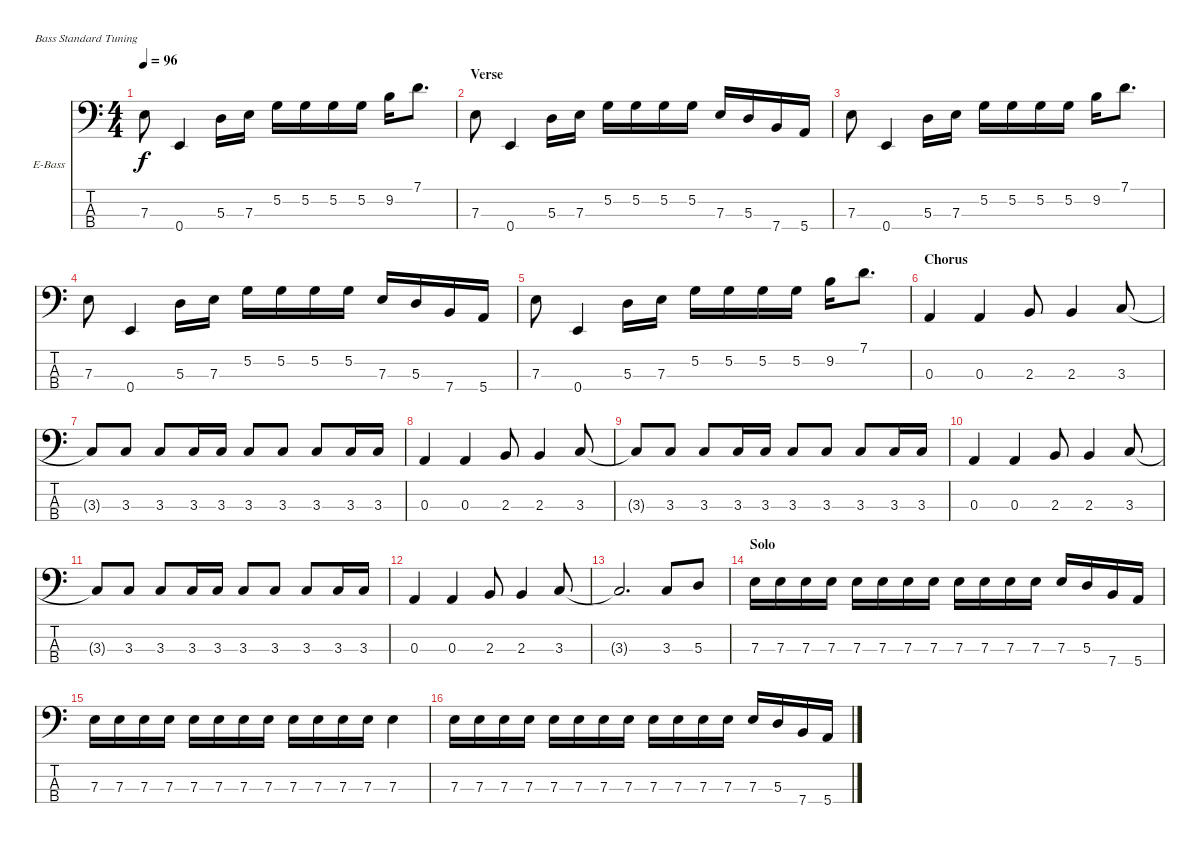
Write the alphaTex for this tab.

\defaultSystemsLayout 4
\bracketExtendMode nobrackets
\firstSystemTrackNameOrientation horizontal
\otherSystemsTrackNameOrientation horizontal
\track ("Jeff Ament" "E-Bass") {instrument electricbassfinger}
\staff {score tabs}
\tuning (G2 D2 A1 E1)
\ts (4 4)
\tempo 96
\clef f4
\ks c
7.3.8{dy f} 0.4.4 5.3.16 7.3.16 5.2.16 5.2.16 5.2.16 5.2.16 9.2.16 7.1.8{d} |
\section ("" "Verse")
7.3.8 0.4.4 5.3.16 7.3.16 5.2.16 5.2.16 5.2.16 5.2.16 7.3.16 5.3.16 7.4.16 5.4.16 |
7.3.8 0.4.4 5.3.16 7.3.16 5.2.16 5.2.16 5.2.16 5.2.16 9.2.16 7.1.8{d} |
7.3.8 0.4.4 5.3.16 7.3.16 5.2.16 5.2.16 5.2.16 5.2.16 7.3.16 5.3.16 7.4.16 5.4.16 |
7.3.8 0.4.4 5.3.16 7.3.16 5.2.16 5.2.16 5.2.16 5.2.16 9.2.16 7.1.8{d} |
\section ("" "Chorus")
0.3.4 0.3.4 2.3.8 2.3.4 3.3.8 |
3.3{t}.8 3.3.8 3.3.8 3.3.16 3.3.16 3.3.8 3.3.8 3.3.8 3.3.16 3.3.16 |
0.3.4 0.3.4 2.3.8 2.3.4 3.3.8 |
3.3{t}.8 3.3.8 3.3.8 3.3.16 3.3.16 3.3.8 3.3.8 3.3.8 3.3.16 3.3.16 |
0.3.4 0.3.4 2.3.8 2.3.4 3.3.8 |
3.3{t}.8 3.3.8 3.3.8 3.3.16 3.3.16 3.3.8 3.3.8 3.3.8 3.3.16 3.3.16 |
0.3.4 0.3.4 2.3.8 2.3.4 3.3.8 |
3.3{t}.2{d} 3.3.8 5.3.8 |
\section ("" "Solo")
7.3.16 7.3.16 7.3.16 7.3.16 7.3.16 7.3.16 7.3.16 7.3.16 7.3.16 7.3.16 7.3.16 7.3.16 7.3.16 5.3.16 7.4.16 5.4.16 |
7.3.16 7.3.16 7.3.16 7.3.16 7.3.16 7.3.16 7.3.16 7.3.16 7.3.16 7.3.16 7.3.16 7.3.16 7.3.4 |
7.3.16 7.3.16 7.3.16 7.3.16 7.3.16 7.3.16 7.3.16 7.3.16 7.3.16 7.3.16 7.3.16 7.3.16 7.3.16 5.3.16 7.4.16 5.4.16
